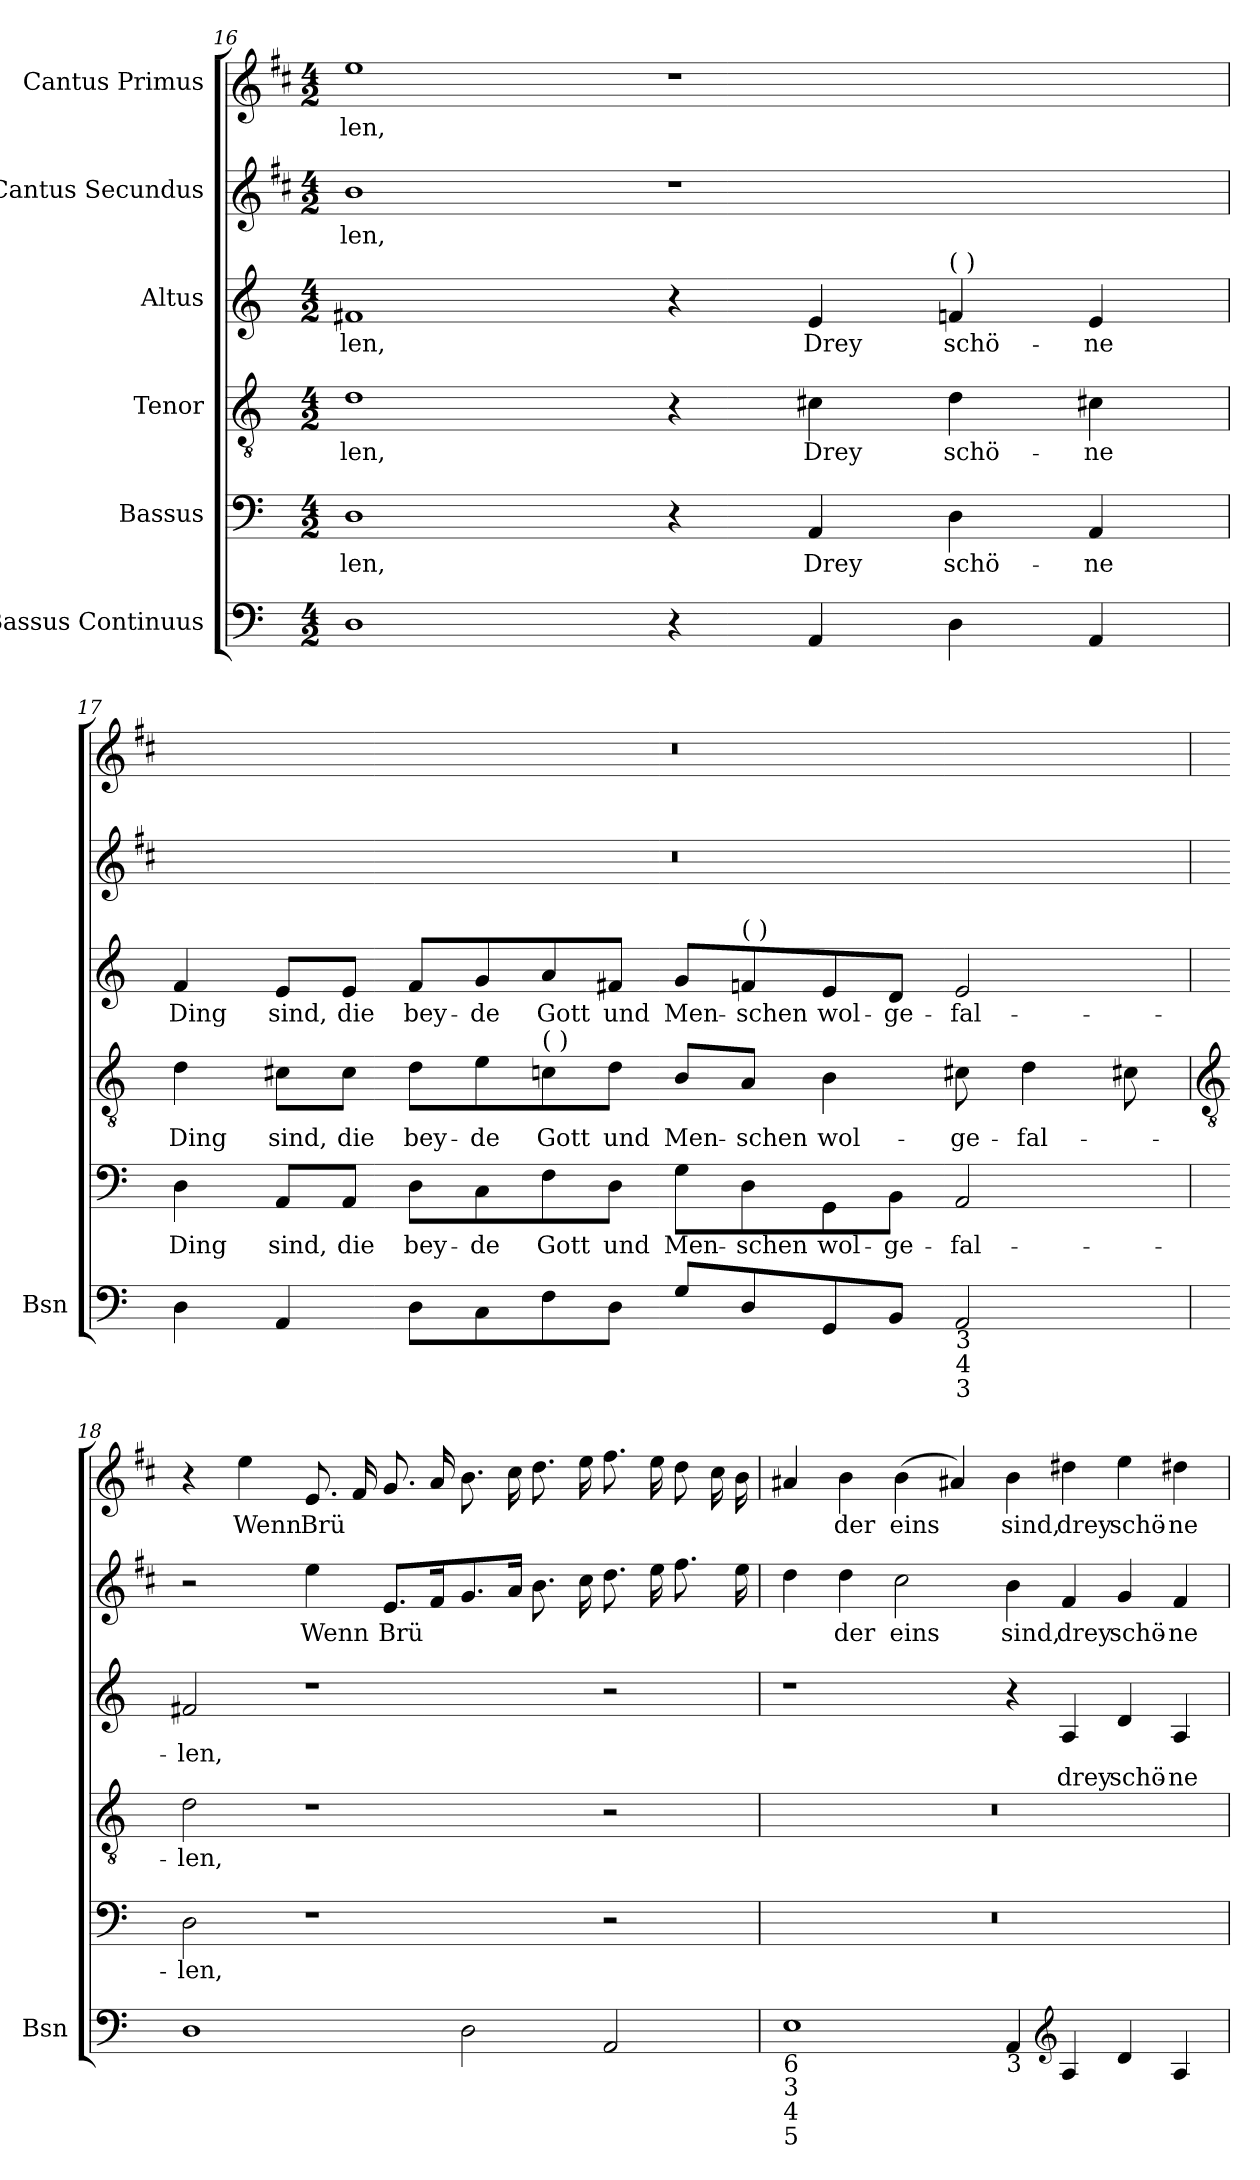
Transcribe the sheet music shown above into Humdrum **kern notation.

**kern	**kern	**text	**kern	**text	**kern	**text	**text	**kern	**text	**kern	**text
*part6	*part5	*part5	*part4	*part4	*part3	*part3	*part3	*part2	*part2	*part1	*part1
*staff6	*staff5	*staff5	*staff4	*staff4	*staff3	*staff3	*staff3	*staff2	*staff2	*staff1	*staff1
*I"Bassus Continuus	*I"Bassus	*	*I"Tenor	*	*I"Altus	*	*	*I"Cantus Secundus	*	*I"Cantus Primus	*
*I'Bsn	*	*	*	*	*	*	*	*	*	*	*
!!LO:LB:g=z
*clefF4	*clefF4	*	*clefGv2	*	*clefG2	*	*	*clefG2	*	*clefG2	*
*	*	*	*	*	*	*	*	*ITrd1c2	*	*ITrd1c2	*
*k[]	*k[]	*	*k[]	*	*k[]	*	*	*k[]	*	*k[]	*
*C:	*C:	*	*C:	*	*C:	*	*	*C:	*	*C:	*
*M4/2	*M4/2	*	*M4/2	*	*M4/2	*	*	*M4/2	*	*M4/2	*
=16	=16	=16	=16	=16	=16	=16	=16	=16	=16	=16	=16
!	!	!LO:LY:b	!	!LO:LY:b	!	!LO:LY:b	!	!	!LO:LY:b	!	!LO:LY:b
1D	1D	len,	1d	-len,	1f#X	-len,	.	1a	-len,	1dd	-len,
4r	4r	.	4r	.	4r	.	.	1r	.	1r	.
!	!	!LO:LY:b	!	!LO:LY:b	!	!LO:LY:b	!	!	!	!	!
4AA	4AA	Drey	4c#X	Drey	4e	Drey	.	.	.	.	.
!	!	!	!	!	!LO:TX:a:t=(  )	!	!	!	!	!	!
!	!	!LO:LY:b	!	!LO:LY:b	!	!LO:LY:b	!	!	!	!	!
4D	4D	schö-	4d	schö-	4f	schö-	.	.	.	.	.
!	!	!LO:LY:b	!	!LO:LY:b	!	!LO:LY:b	!	!	!	!	!
4AA	4AA	-ne	4c#X	-ne	4e	-ne	.	.	.	.	.
=17	=17	=17	=17	=17	=17	=17	=17	=17	=17	=17	=17
!	!	!LO:LY:b	!	!LO:LY:b	!	!LO:LY:b	!	!	!	!	!
4D	4D	Ding	4d	Ding	4f	Ding	.	0r	.	0r	.
!	!	!LO:LY:b	!	!LO:LY:b	!	!LO:LY:b	!	!	!	!	!
4AA	8AA/L	sind,	8c#X\L	sind,	8e/L	sind,	.	.	.	.	.
!	!	!LO:LY:b	!	!LO:LY:b	!	!LO:LY:b	!	!	!	!	!
.	8AA/J	die	8c#\J	die	8e/J	die	.	.	.	.	.
!	!	!LO:LY:b	!	!LO:LY:b	!	!LO:LY:b	!	!	!	!	!
8DL	8D\L	bey-	8d\L	bey-	8f/L	bey-	.	.	.	.	.
!	!	!LO:LY:b	!	!LO:LY:b	!	!LO:LY:b	!	!	!	!	!
8C	8C\	-de	8e\	-de	8g/	-de	.	.	.	.	.
!	!	!	!LO:TX:a:t=(  )	!	!	!	!	!	!	!	!
!	!	!LO:LY:b	!	!LO:LY:b	!	!LO:LY:b	!	!	!	!	!
8F	8F\	Gott	8c\	Gott	8a/	Gott	.	.	.	.	.
!	!	!LO:LY:b	!	!LO:LY:b	!	!LO:LY:b	!	!	!	!	!
8DJ	8D\J	und	8d\J	und	8f#X/J	und	.	.	.	.	.
!	!	!LO:LY:b	!	!LO:LY:b	!	!LO:LY:b	!	!	!	!	!
8GL	8G\L	Men-	8B/L	Men-	8g/L	Men-	.	.	.	.	.
!	!	!	!	!	!LO:TX:a:t=(  )	!	!	!	!	!	!
!	!	!LO:LY:b	!	!LO:LY:b	!	!LO:LY:b	!	!	!	!	!
8D	8D\	-schen	8A/J	-schen	8f/	-schen	.	.	.	.	.
!	!	!LO:LY:b	!	!LO:LY:b	!	!LO:LY:b	!	!	!	!	!
8GG	8GG\	wol-	4B	wol-	8e/	wol-	.	.	.	.	.
!	!	!LO:LY:b	!	!	!	!LO:LY:b	!	!	!	!	!
8BBJ	8BB\J	-ge-	.	.	8d/J	-ge-	.	.	.	.	.
!LO:TX:b:t=3	!	!	!	!	!	!	!	!	!	!	!
!LO:TX:b:t=4	!	!	!	!	!	!	!	!	!	!	!
!LO:TX:b:t=3	!	!	!	!	!	!	!	!	!	!	!
!	!	!LO:LY:b	!	!LO:LY:b	!	!LO:LY:b	!	!	!	!	!
2AA	2AA	-fal-	8c#X	-ge-	2e	-fal-	.	.	.	.	.
!	!	!	!	!LO:LY:b	!	!	!	!	!	!	!
.	.	.	4d	-fal-	.	.	.	.	.	.	.
.	.	.	8c#X	.	.	.	.	.	.	.	.
!!LO:LB:g=z
=18	=18	=18	=18	=18	=18	=18	=18	=18	=18	=18	=18
*	*	*	*clefGv2	*	*	*	*	*	*	*	*
!	!	!LO:LY:b	!	!LO:LY:b	!	!LO:LY:b	!	!	!	!	!
1D	2D	-len,	2d	-len,	2f#X	-len,	.	2r	.	4r	.
!	!	!	!	!	!	!	!	!	!	!	!LO:LY:b
.	.	.	.	.	.	.	.	.	.	4dd	Wenn
!	!	!	!	!	!	!	!	!	!LO:LY:b	!	!LO:LY:b
.	1r	.	1r	.	1r	.	.	4dd	Wenn	8.dL	Brü
.	.	.	.	.	.	.	.	.	.	16eL	.
!	!	!	!	!	!	!	!	!	!LO:LY:b	!	!
.	.	.	.	.	.	.	.	8.dL	Brü	8.f	.
.	.	.	.	.	.	.	.	16e	.	16gJ	.
2D	.	.	.	.	.	.	.	8.f	.	8.aL	.
.	.	.	.	.	.	.	.	16gJ	.	16bL	.
.	.	.	.	.	.	.	.	8.aL	.	8.cc	.
.	.	.	.	.	.	.	.	16bL	.	16ddJ	.
2AA	2r	.	2r	.	2r	.	.	8.cc	.	8.eeL	.
.	.	.	.	.	.	.	.	16ddJ	.	16ddL	.
.	.	.	.	.	.	.	.	8.eeL	.	8cc	.
.	.	.	.	.	.	.	.	.	.	16bL	.
.	.	.	.	.	.	.	.	16ddJ	.	16aJJ	.
=19	=19	=19	=19	=19	=19	=19	=19	=19	=19	=19	=19
!LO:TX:b:t=6\n3	!	!	!	!	!	!	!	!	!	!	!
!LO:TX:b:t=4	!	!	!	!	!	!	!	!	!	!	!
!LO:TX:b:t=5	!	!	!	!	!	!	!	!	!	!	!
1E	0r	.	0r	.	1r	.	.	4cc	.	4g#X	.
!	!	!	!	!	!	!	!	!	!LO:LY:b	!	!LO:LY:b
.	.	.	.	.	.	.	.	4cc	der	4a	der
!	!	!	!	!	!	!	!	!	!LO:LY:b	!	!LO:LY:b
.	.	.	.	.	.	.	.	2b	eins	(<4a	eins
.	.	.	.	.	.	.	.	.	.	4g#X)	.
!LO:TX:b:t=3	!	!	!	!	!	!	!	!	!	!	!
!	!	!	!	!	!	!	!	!	!LO:LY:b	!	!LO:LY:b
4AA	.	.	.	.	4r	.	.	4a	sind,	4a	sind,
*clefG2	*	*	*	*	*	*	*	*	*	*	*
!	!	!	!	!	!	!	!LO:LY:b	!	!LO:LY:b	!	!LO:LY:b
4A	.	.	.	.	4A	.	drey	4e	drey	4cc#X	drey
!	!	!	!	!	!	!	!LO:LY:b	!	!LO:LY:b	!	!LO:LY:b
4d	.	.	.	.	4d	.	schö-	4f	schö-	4dd	schö-
!	!	!	!	!	!	!	!LO:LY:b	!	!LO:LY:b	!	!LO:LY:b
4A	.	.	.	.	4A	.	-ne	4e	-ne	4cc#X	-ne
=	=	=	=	=	=	=	=	=	=	=	=
*-	*-	*-	*-	*-	*-	*-	*-	*-	*-	*-	*-
